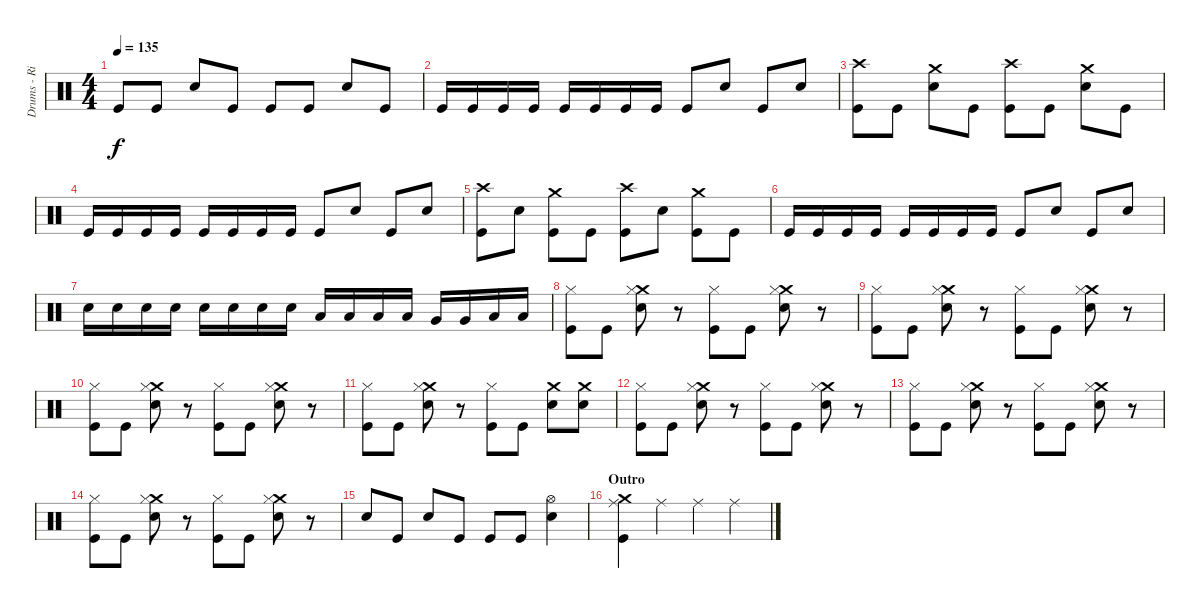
\track ("Drums - Riley" "Drums - Ri") {instrument percussion}
\staff {score}
\articulation defaults
\ts (4 4)
\tempo 135
\clef neutral
\ks c "Kick (hit)".8{dy f} "Kick (hit)".8 "Electric Snare (hit)".8 "Kick (hit)".8 "Kick (hit)".8 "Kick (hit)".8 "Electric Snare (hit)".8 "Kick (hit)".8
|
"Kick (hit)".16 "Kick (hit)".16 "Kick (hit)".16 "Kick (hit)".16 "Kick (hit)".16 "Kick (hit)".16 "Kick (hit)".16 "Kick (hit)".16 "Kick (hit)".8 "Electric Snare (hit)".8 "Kick (hit)".8 "Electric Snare (hit)".8 |
("Crash high (hit)" "Kick (hit)").8 "Kick (hit)".8 ("Crash medium (hit)" "Electric Snare (hit)").8 "Kick (hit)".8 ("Crash high (hit)" "Kick (hit)").8 "Kick (hit)".8 ("Crash medium (hit)" "Electric Snare (hit)").8 "Kick (hit)".8 |
"Kick (hit)".16 "Kick (hit)".16 "Kick (hit)".16 "Kick (hit)".16 "Kick (hit)".16 "Kick (hit)".16 "Kick (hit)".16 "Kick (hit)".16 "Kick (hit)".8 "Electric Snare (hit)".8 "Kick (hit)".8 "Electric Snare (hit)".8 |
("Crash high (hit)" "Kick (hit)").8 "Electric Snare (hit)".8 ("Crash medium (hit)" "Kick (hit)").8 "Kick (hit)".8 ("Crash high (hit)" "Kick (hit)").8 "Electric Snare (hit)".8 ("Crash medium (hit)" "Kick (hit)").8 "Kick (hit)".8 |
"Kick (hit)".16 "Kick (hit)".16 "Kick (hit)".16 "Kick (hit)".16 "Kick (hit)".16 "Kick (hit)".16 "Kick (hit)".16 "Kick (hit)".16 "Kick (hit)".8 "Electric Snare (hit)".8 "Kick (hit)".8 "Electric Snare (hit)".8 |
"Electric Snare (hit)".16 "Electric Snare (hit)".16 "Electric Snare (hit)".16 "Electric Snare (hit)".16 "Electric Snare (hit)".16 "Electric Snare (hit)".16 "Electric Snare (hit)".16 "Electric Snare (hit)".16 "Low Tom (hit)".16 "Low Tom (hit)".16 "Low Tom (hit)".16 "Low Tom (hit)".16 "Very Low Tom (hit)".16 "Very Low Tom (hit)".16 "Low Floor Tom (hit)".16 "Low Floor Tom (hit)".16 |
("Hi-Hat (closed)" "Kick (hit)").8 "Kick (hit)".8 ("Crash medium (hit)" "Hi-Hat (closed)" "Electric Snare (hit)").8 r.8 ("Hi-Hat (closed)" "Kick (hit)").8 "Kick (hit)".8 ("Crash medium (hit)" "Hi-Hat (closed)" "Electric Snare (hit)").8 r.8 |
("Hi-Hat (closed)" "Kick (hit)").8 "Kick (hit)".8 ("Crash medium (hit)" "Hi-Hat (closed)" "Electric Snare (hit)").8 r.8 ("Hi-Hat (closed)" "Kick (hit)").8 "Kick (hit)".8 ("Crash medium (hit)" "Hi-Hat (closed)" "Electric Snare (hit)").8 r.8 |
("Hi-Hat (closed)" "Kick (hit)").8 "Kick (hit)".8 ("Crash medium (hit)" "Hi-Hat (closed)" "Electric Snare (hit)").8 r.8 ("Hi-Hat (closed)" "Kick (hit)").8 "Kick (hit)".8 ("Crash medium (hit)" "Hi-Hat (closed)" "Electric Snare (hit)").8 r.8 |
("Hi-Hat (closed)" "Kick (hit)").8 "Kick (hit)".8 ("Crash medium (hit)" "Hi-Hat (closed)" "Electric Snare (hit)").8 r.8 ("Hi-Hat (closed)" "Kick (hit)").8 "Kick (hit)".8 ("Crash medium (hit)" "Electric Snare (hit)").8 ("Crash medium (hit)" "Electric Snare (hit)").8 |
("Hi-Hat (closed)" "Kick (hit)").8 "Kick (hit)".8 ("Crash medium (hit)" "Hi-Hat (closed)" "Electric Snare (hit)").8 r.8 ("Hi-Hat (closed)" "Kick (hit)").8 "Kick (hit)".8 ("Crash medium (hit)" "Hi-Hat (closed)" "Electric Snare (hit)").8 r.8 |
("Hi-Hat (closed)" "Kick (hit)").8 "Kick (hit)".8 ("Crash medium (hit)" "Hi-Hat (closed)" "Electric Snare (hit)").8 r.8 ("Hi-Hat (closed)" "Kick (hit)").8 "Kick (hit)".8 ("Crash medium (hit)" "Hi-Hat (closed)" "Electric Snare (hit)").8 r.8 |
("Hi-Hat (closed)" "Kick (hit)").8 "Kick (hit)".8 ("Crash medium (hit)" "Hi-Hat (closed)" "Electric Snare (hit)").8 r.8 ("Hi-Hat (closed)" "Kick (hit)").8 "Kick (hit)".8 ("Crash medium (hit)" "Hi-Hat (closed)" "Electric Snare (hit)").8 r.8 |
"Electric Snare (hit)".8 "Kick (hit)".8 "Electric Snare (hit)".8 "Kick (hit)".8 "Kick (hit)".8 "Kick (hit)".8 ("Hi-Hat (open)" "Electric Snare (hit)").4 |
\section ("" "Outro")
("Crash medium (hit)" "Ride (middle)" "Kick (hit)").4 "Ride (middle)".4 "Ride (middle)".4 "Ride (middle)".4
